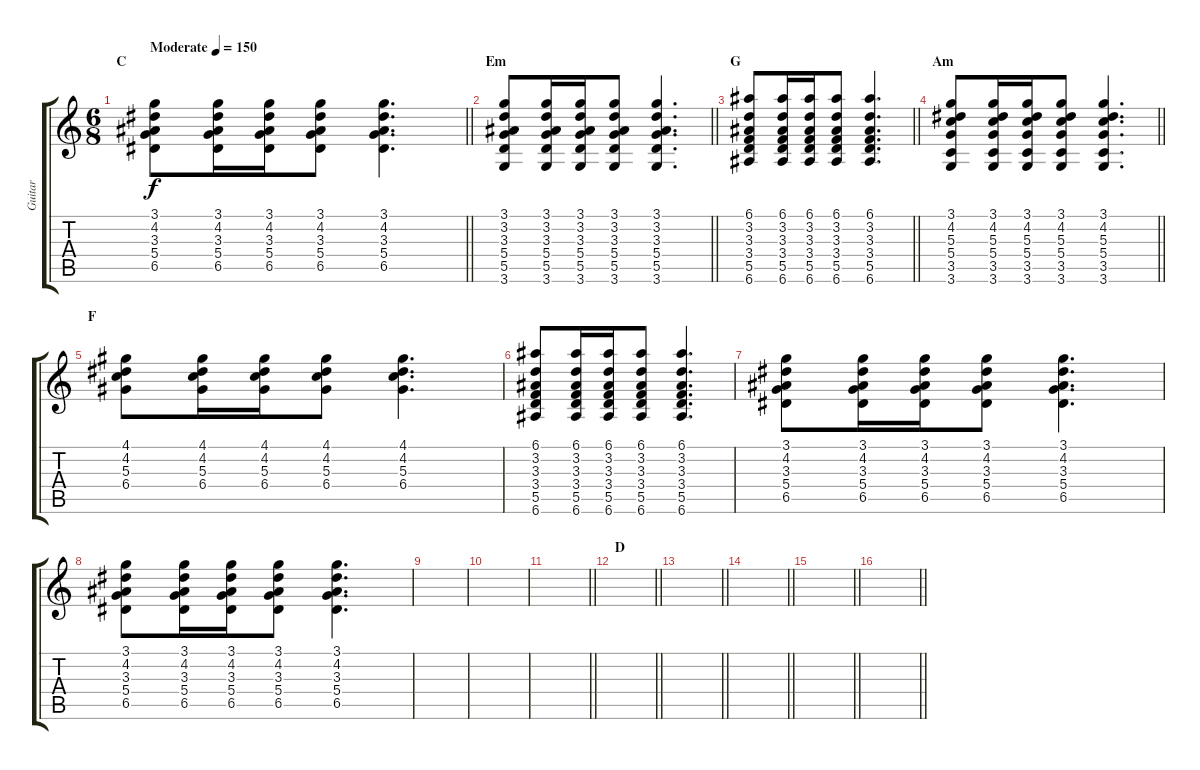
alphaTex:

\track ("Guitar" "Guitar") {instrument acousticguitarsteel}
\staff {score tabs}
\tuning (E4 B3 G3 D3 A2 E2) {hide}
\ts (6 8)
\section ("" "C")
\tempo (150 "Moderate")
\clef g2
\barLineRight lightlight
\ks c
(3.1 4.2 3.3 5.4 6.5).8{dy f instrument acousticguitarsteel} (3.1 4.2 3.3 5.4 6.5).16 (3.1 4.2 3.3 5.4 6.5).16 (3.1 4.2 3.3 5.4 6.5).8 (3.1 4.2 3.3 5.4 6.5).4{d} |
\section ("" "Em")
\barLineRight lightlight
(3.1 3.2 3.3 5.4 5.5 3.6).8 (3.1 3.2 3.3 5.4 5.5 3.6).16 (3.1 3.2 3.3 5.4 5.5 3.6).16 (3.1 3.2 3.3 5.4 5.5 3.6).8 (3.1 3.2 3.3 5.4 5.5 3.6).4{d} |
\section ("" "G")
\barLineRight lightlight
(6.1 3.2 3.3 3.4 5.5 6.6).8 (6.1 3.2 3.3 3.4 5.5 6.6).16 (6.1 3.2 3.3 3.4 5.5 6.6).16 (6.1 3.2 3.3 3.4 5.5 6.6).8 (6.1 3.2 3.3 3.4 5.5 6.6).4{d} |
\section ("" "Am")
\barLineRight lightlight
(3.1 4.2 5.3 5.4 3.5 3.6).8 (3.1 4.2 5.3 5.4 3.5 3.6).16 (3.1 4.2 5.3 5.4 3.5 3.6).16 (3.1 4.2 5.3 5.4 3.5 3.6).8 (3.1 4.2 5.3 5.4 3.5 3.6).4{d} |
\section ("" "F")
(4.1 4.2 5.3 6.4).8 (4.1 4.2 5.3 6.4).16 (4.1 4.2 5.3 6.4).16 (4.1 4.2 5.3 6.4).8 (4.1 4.2 5.3 6.4).4{d} |
(6.1 3.2 3.3 3.4 5.5 6.6).8 (6.1 3.2 3.3 3.4 5.5 6.6).16 (6.1 3.2 3.3 3.4 5.5 6.6).16 (6.1 3.2 3.3 3.4 5.5 6.6).8 (6.1 3.2 3.3 3.4 5.5 6.6).4{d} |
(3.1 4.2 3.3 5.4 6.5).8 (3.1 4.2 3.3 5.4 6.5).16 (3.1 4.2 3.3 5.4 6.5).16 (3.1 4.2 3.3 5.4 6.5).8 (3.1 4.2 3.3 5.4 6.5).4{d} |
(3.1 4.2 3.3 5.4 6.5).8 (3.1 4.2 3.3 5.4 6.5).16 (3.1 4.2 3.3 5.4 6.5).16 (3.1 4.2 3.3 5.4 6.5).8 (3.1 4.2 3.3 5.4 6.5).4{d} |
|
|
\barLineRight lightlight
|
\section ("" "D")
\barLineRight lightlight
|
\barLineRight lightlight
|
\barLineRight lightlight
|
\barLineRight lightlight
|
\barLineRight lightlight
